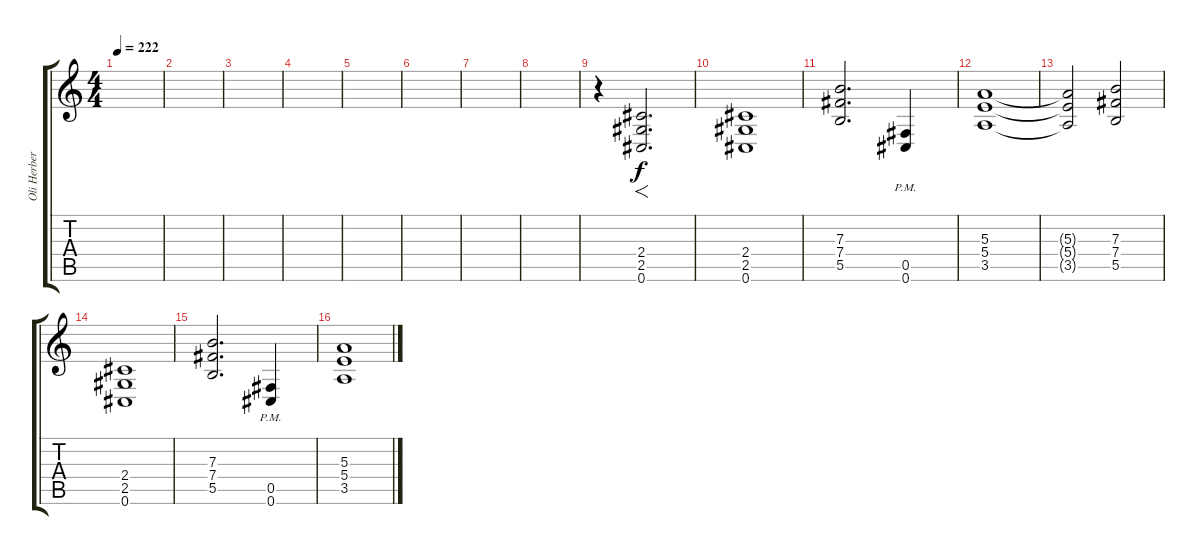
\track ("Oli Herbert" "Oli Herber") {instrument distortionguitar}
\staff {score tabs}
\tuning (Db4 Ab3 E3 B2 Gb2 Db2) {hide}
\ts (4 4)
\tempo 222
\clef g2
\ks c
|
|
|
|
|
|
|
|
r.4 (2.4 2.5 0.6).2{f d} |
(2.4 2.5 0.6).1 |
(7.3 7.4 5.5).2{d} (0.5{pm} 0.6{pm}).4 |
(5.3 5.4 3.5).1 |
(5.3{t} 5.4{t} 3.5{t}).2 (7.3 7.4 5.5).2 |
(2.4 2.5 0.6).1 |
(7.3 7.4 5.5).2{d} (0.5{pm} 0.6{pm}).4 |
(5.3 5.4 3.5).1
